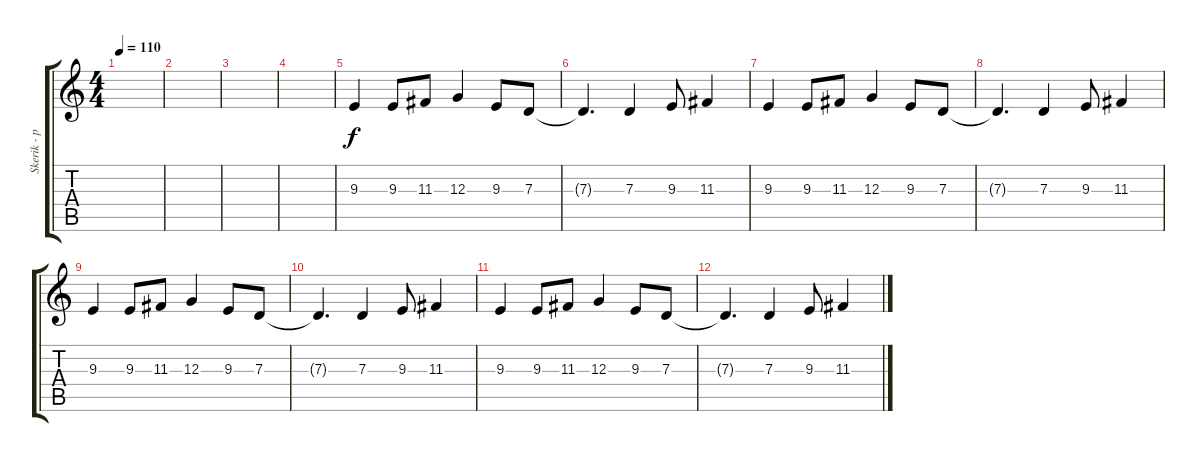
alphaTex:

\track ("Skerik - percussion" "Skerik - p") {instrument celesta}
\staff {score tabs}
\tuning (E4 B3 G3 D3 A2 E2) {hide}
\ts (4 4)
\tempo 110
\clef g2
\ks c
|
|
|
|
9.3.4 9.3.8 11.3.8 12.3.4 9.3.8 7.3.8 |
7.3{t}.4{d} 7.3.4 9.3.8 11.3.4 |
9.3.4 9.3.8 11.3.8 12.3.4 9.3.8 7.3.8 |
7.3{t}.4{d} 7.3.4 9.3.8 11.3.4 |
9.3.4 9.3.8 11.3.8 12.3.4 9.3.8 7.3.8 |
7.3{t}.4{d} 7.3.4 9.3.8 11.3.4 |
9.3.4 9.3.8 11.3.8 12.3.4 9.3.8 7.3.8 |
7.3{t}.4{d} 7.3.4 9.3.8 11.3.4
